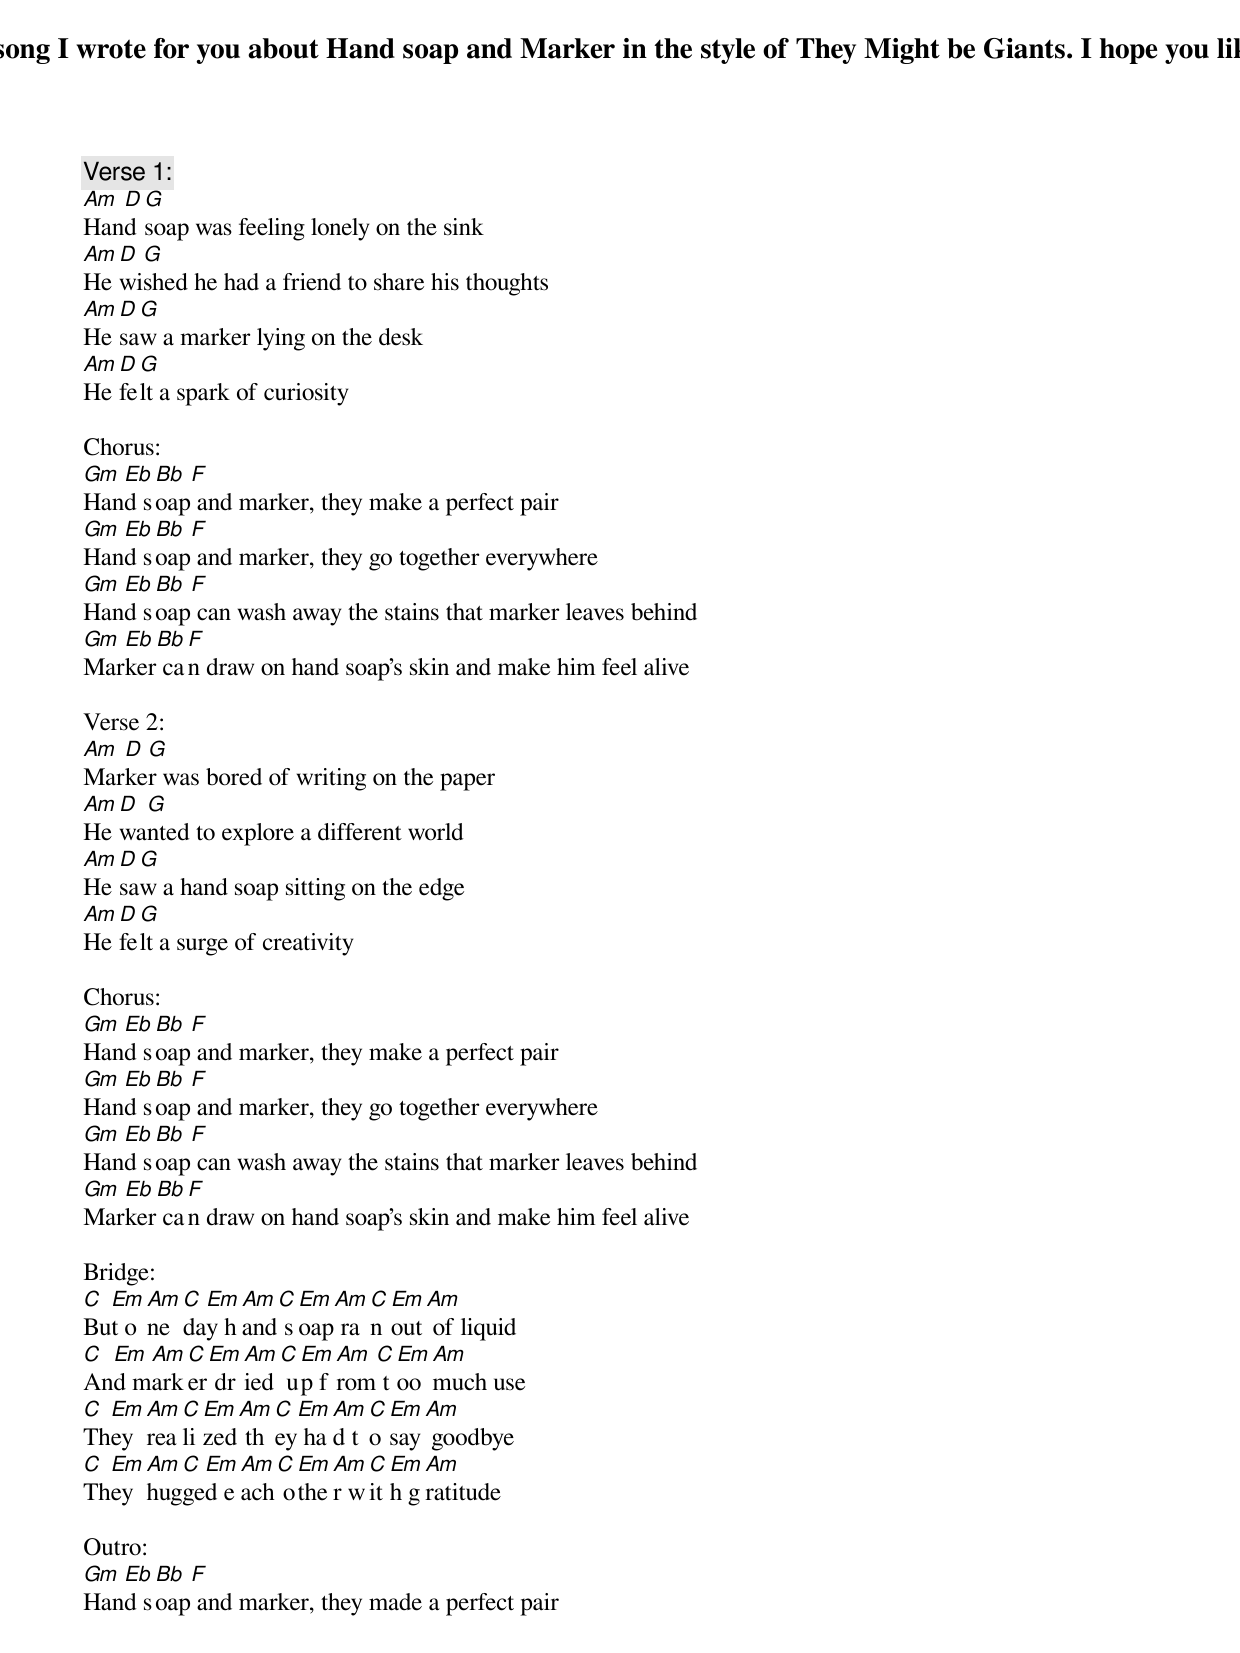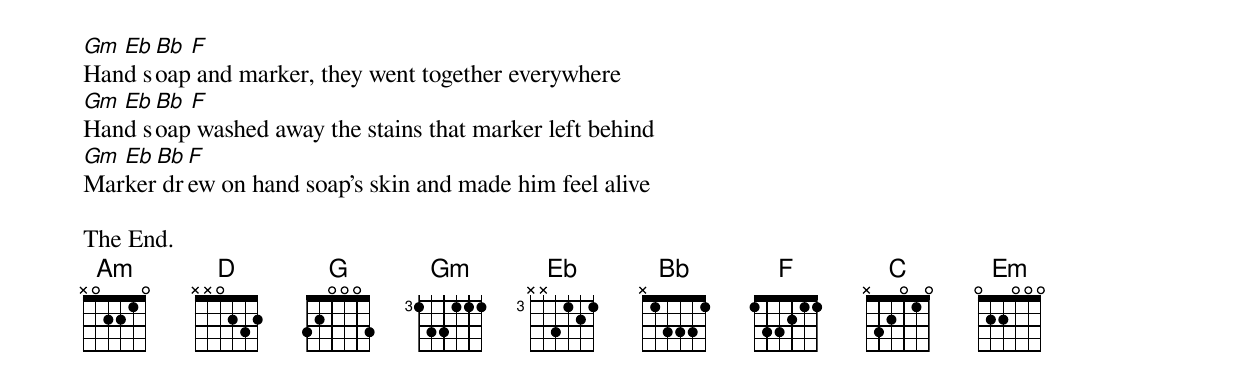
Here is a song I wrote for you about Hand soap and Marker in the style of They Might be Giants. I hope you like it. ðŸ˜Š

Verse 1:
Am D G
Hand soap was feeling lonely on the sink
Am D G
He wished he had a friend to share his thoughts
Am D G
He saw a marker lying on the desk
Am D G
He felt a spark of curiosity

Chorus:
Gm Eb Bb F
Hand soap and marker, they make a perfect pair
Gm Eb Bb F
Hand soap and marker, they go together everywhere
Gm Eb Bb F
Hand soap can wash away the stains that marker leaves behind
Gm Eb Bb F
Marker can draw on hand soap's skin and make him feel alive

Verse 2:
Am D G
Marker was bored of writing on the paper
Am D G
He wanted to explore a different world
Am D G
He saw a hand soap sitting on the edge
Am D G
He felt a surge of creativity

Chorus:
Gm Eb Bb F
Hand soap and marker, they make a perfect pair
Gm Eb Bb F
Hand soap and marker, they go together everywhere
Gm Eb Bb F
Hand soap can wash away the stains that marker leaves behind
Gm Eb Bb F
Marker can draw on hand soap's skin and make him feel alive

Bridge:
C Em Am C Em Am C Em Am C Em Am
But one day hand soap ran out of liquid
C Em Am C Em Am C Em Am C Em Am
And marker dried up from too much use
C Em Am C Em Am C Em Am C Em Am
They realized they had to say goodbye
C Em Am C Em Am C Em Am C Em Am
They hugged each other with gratitude

Outro:
Gm Eb Bb F
Hand soap and marker, they made a perfect pair
Gm Eb Bb F
Hand soap and marker, they went together everywhere
Gm Eb Bb F
Hand soap washed away the stains that marker left behind
Gm Eb Bb F
Marker drew on hand soap's skin and made him feel alive

The End.
